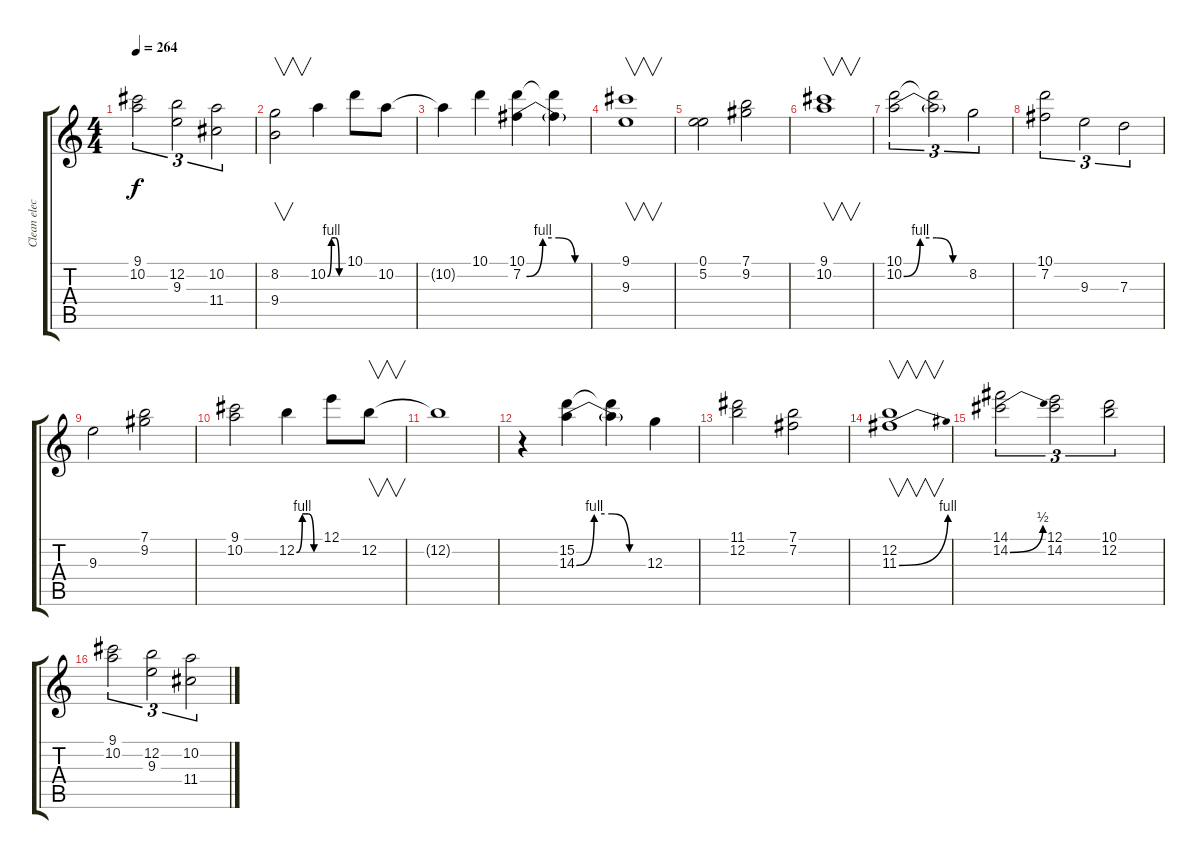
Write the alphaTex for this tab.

\track ("Clean electric guitar 1" "Clean elec") {instrument electricguitarclean}
\staff {score tabs}
\tuning (E4 B3 G3 D3 A2 E2) {hide}
\ts (4 4)
\tempo 264
\clef g2
\ks c
(9.1 10.2).2{tu (3 2) dy f} (12.2 9.3).2{tu (3 2)} (10.2 11.4).2{tu (3 2)} |
(8.2 9.4).2{v} 10.2{be (custom 0 0 15 4 30 4 45 0 60 0)}.4 10.1.8 10.2.8 |
10.2{t}.4 10.1.4 (10.1 7.2{be (custom 0 0 15 4 30 4 45 0 60 0)}).4 (10.1{t} 7.2{t}).4 |
(9.1 9.3).1{v} |
(0.1 5.2).2 (7.1 9.2).2 |
(9.1 10.2).1{v} |
(10.1 10.2{be (custom 0 0 15 4 30 4 45 0 60 0)}).2{tu (3 2)} (10.1{t} 10.2{t}).2{tu (3 2)} 8.2.2{tu (3 2)} |
(10.1 7.2).2{tu (3 2)} 9.3.2{tu (3 2)} 7.3.2{tu (3 2)} |
9.3.2 (7.1 9.2).2 |
(9.1 10.2).2 12.2{be (custom 0 0 15 4 30 4 45 0 60 0)}.4 12.1.8 12.2.8{v} |
12.2{t}.1 |
r.4 (15.2 14.3{be (custom 0 0 15 4 30 4 45 0 60 0)}).4 (15.2{t} 14.3{t}).4 12.3.4 |
(11.1 12.2).2 (7.1 7.2).2 |
(12.2 11.3{be (bend 0 0 60 4)}).1{v} |
(14.1 14.2{be (bend 0 0 60 2)}).2{tu (3 2)} (12.1 14.2).2{tu (3 2)} (10.1 12.2).2{tu (3 2)} |
(9.1 10.2).2{tu (3 2)} (12.2 9.3).2{tu (3 2)} (10.2 11.4).2{tu (3 2)}
